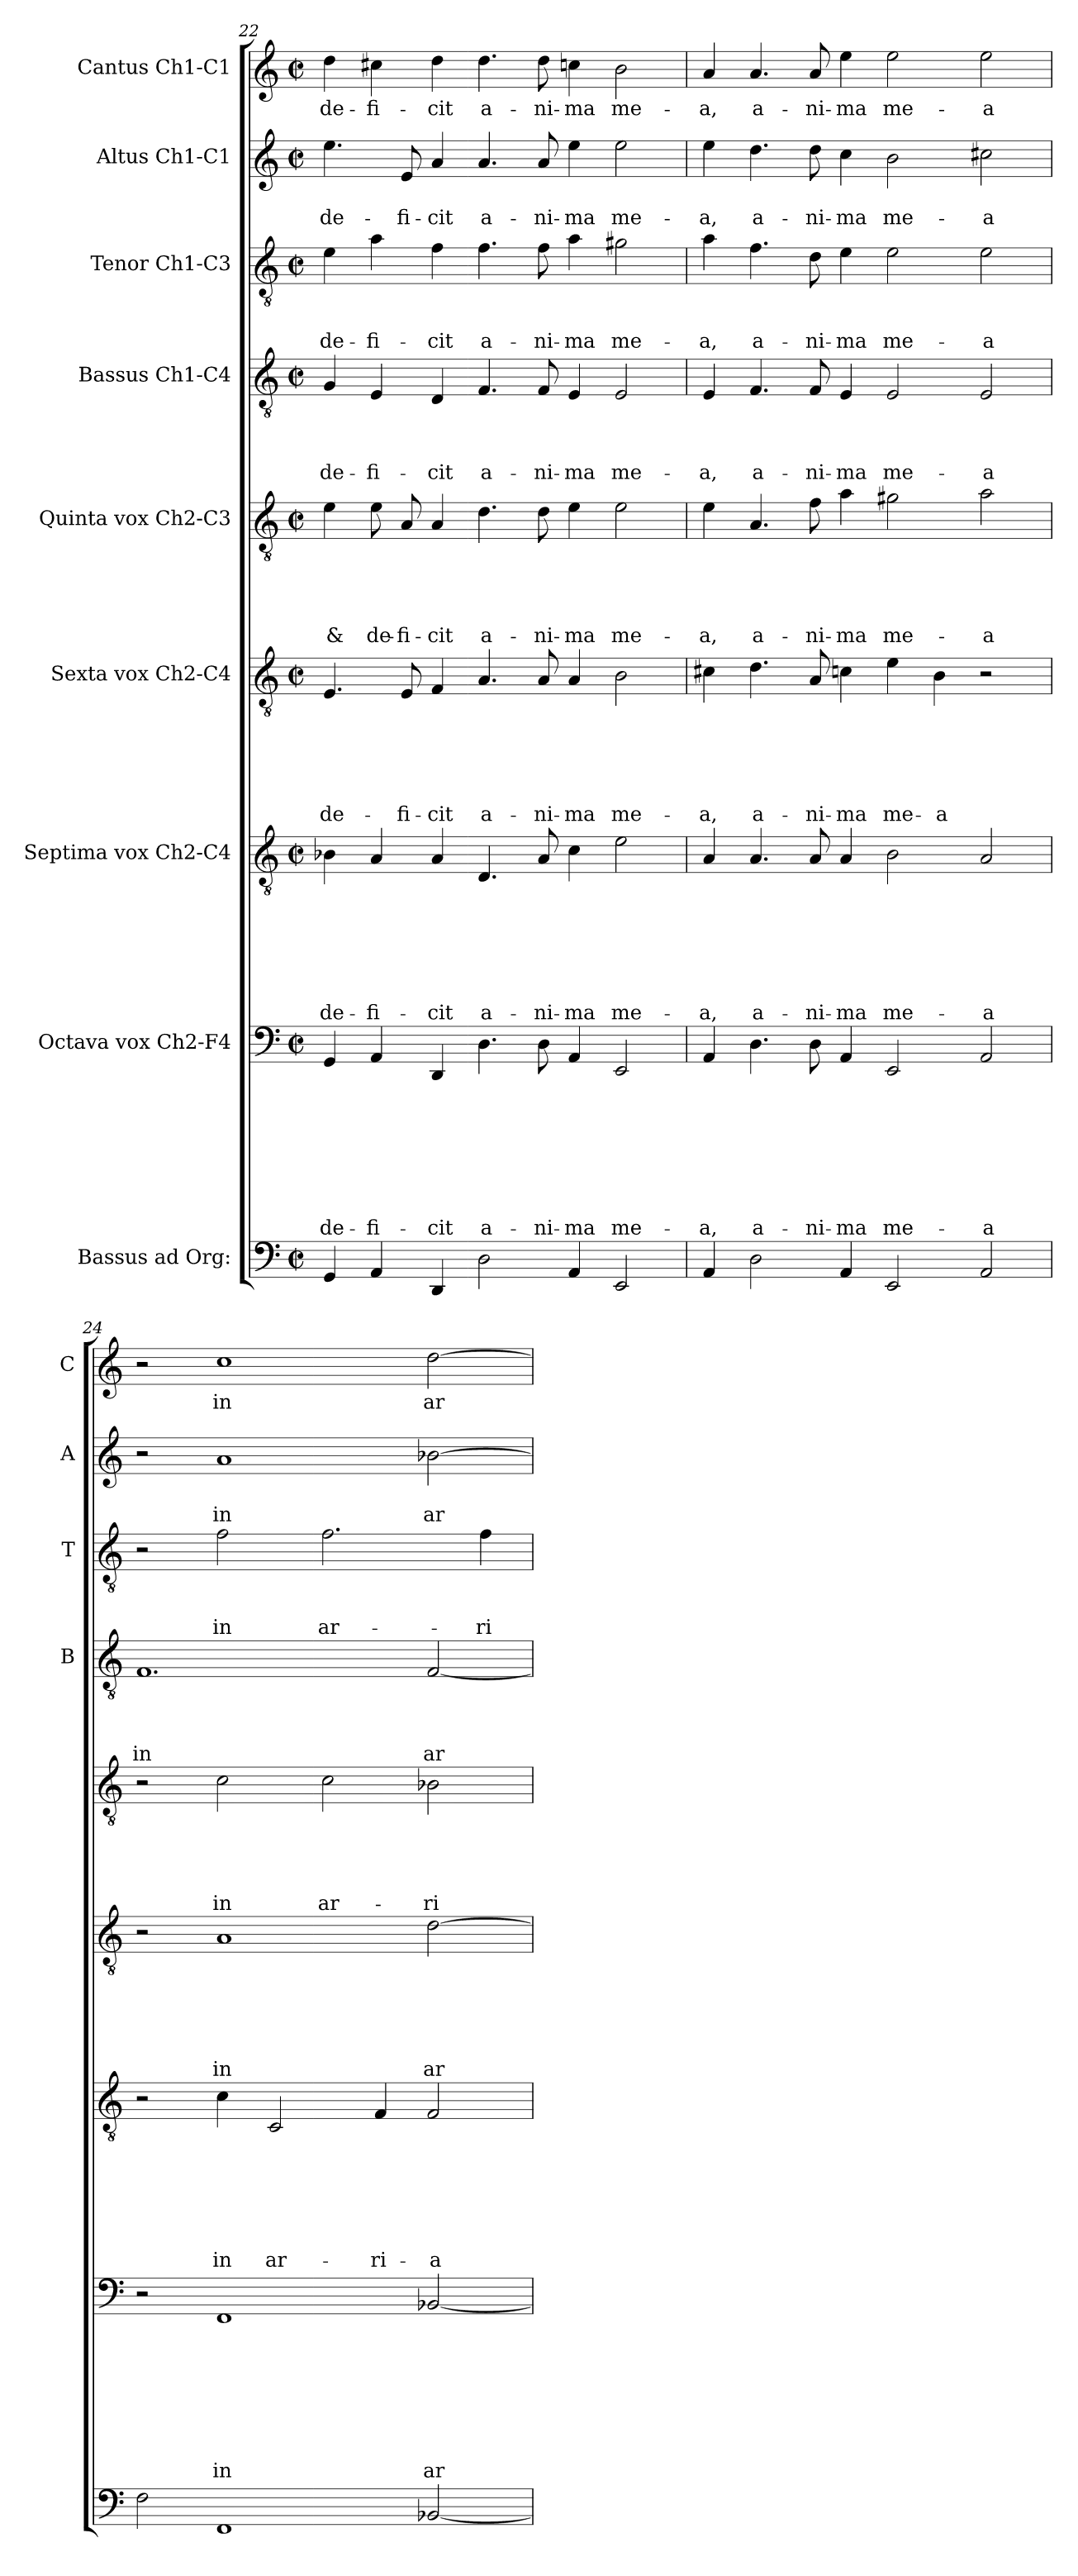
**kern	**kern	**text	**text	**text	**text	**text	**text	**text	**text	**kern	**text	**text	**text	**text	**text	**text	**text	**kern	**text	**text	**text	**text	**text	**text	**kern	**text	**text	**text	**text	**text	**kern	**text	**text	**text	**text	**kern	**text	**text	**text	**kern	**text	**text	**kern	**text
*part9	*part8	*part8	*part8	*part8	*part8	*part8	*part8	*part8	*part8	*part7	*part7	*part7	*part7	*part7	*part7	*part7	*part7	*part6	*part6	*part6	*part6	*part6	*part6	*part6	*part5	*part5	*part5	*part5	*part5	*part5	*part4	*part4	*part4	*part4	*part4	*part3	*part3	*part3	*part3	*part2	*part2	*part2	*part1	*part1
*staff9	*staff8	*staff8	*staff8	*staff8	*staff8	*staff8	*staff8	*staff8	*staff8	*staff7	*staff7	*staff7	*staff7	*staff7	*staff7	*staff7	*staff7	*staff6	*staff6	*staff6	*staff6	*staff6	*staff6	*staff6	*staff5	*staff5	*staff5	*staff5	*staff5	*staff5	*staff4	*staff4	*staff4	*staff4	*staff4	*staff3	*staff3	*staff3	*staff3	*staff2	*staff2	*staff2	*staff1	*staff1
*I"Bassus ad Org:	*I"Octava vox Ch2-F4	*	*	*	*	*	*	*	*	*I"Septima vox Ch2-C4	*	*	*	*	*	*	*	*I"Sexta vox Ch2-C4	*	*	*	*	*	*	*I"Quinta vox Ch2-C3	*	*	*	*	*	*I"Bassus Ch1-C4	*	*	*	*	*I"Tenor Ch1-C3	*	*	*	*I"Altus Ch1-C1	*	*	*I"Cantus Ch1-C1	*
*	*	*	*	*	*	*	*	*	*	*	*	*	*	*	*	*	*	*	*	*	*	*	*	*	*	*	*	*	*	*	*I'B	*	*	*	*	*I'T	*	*	*	*I'A	*	*	*I'C	*
*clefF4	*clefF4	*	*	*	*	*	*	*	*	*clefGv2	*	*	*	*	*	*	*	*clefGv2	*	*	*	*	*	*	*clefGv2	*	*	*	*	*	*clefGv2	*	*	*	*	*clefGv2	*	*	*	*clefG2	*	*	*clefG2	*
*k[]	*k[]	*	*	*	*	*	*	*	*	*k[]	*	*	*	*	*	*	*	*k[]	*	*	*	*	*	*	*k[]	*	*	*	*	*	*k[]	*	*	*	*	*k[]	*	*	*	*k[]	*	*	*k[]	*
*C:	*C:	*	*	*	*	*	*	*	*	*C:	*	*	*	*	*	*	*	*C:	*	*	*	*	*	*	*C:	*	*	*	*	*	*C:	*	*	*	*	*C:	*	*	*	*C:	*	*	*C:	*
*M2/2	*M2/2	*	*	*	*	*	*	*	*	*M2/2	*	*	*	*	*	*	*	*M2/2	*	*	*	*	*	*	*M2/2	*	*	*	*	*	*M2/2	*	*	*	*	*M2/2	*	*	*	*M2/2	*	*	*M2/2	*
*met(c|)	*met(c|)	*	*	*	*	*	*	*	*	*met(c|)	*	*	*	*	*	*	*	*met(c|)	*	*	*	*	*	*	*met(c|)	*	*	*	*	*	*met(c|)	*	*	*	*	*met(c|)	*	*	*	*met(c|)	*	*	*met(c|)	*
=22	=22	=22	=22	=22	=22	=22	=22	=22	=22	=22	=22	=22	=22	=22	=22	=22	=22	=22	=22	=22	=22	=22	=22	=22	=22	=22	=22	=22	=22	=22	=22	=22	=22	=22	=22	=22	=22	=22	=22	=22	=22	=22	=22	=22
!	!	!	!	!	!	!	!	!	!LO:LY:b	!	!	!	!	!	!	!	!LO:LY:b	!	!	!	!	!	!	!LO:LY:b	!	!	!	!	!	!LO:LY:b	!	!	!	!	!LO:LY:b	!	!	!	!LO:LY:b	!	!	!LO:LY:b	!	!LO:LY:b
4GG/	4GG/	.	.	.	.	.	.	.	de-	4B-X\	.	.	.	.	.	.	de-	4.E/	.	.	.	.	.	de-	4e\	.	.	.	.	&	4G/	.	.	.	de-	4e\	.	.	de-	4.ee\	.	de-	4dd\	de-
!	!	!	!	!	!	!	!	!	!LO:LY:b	!	!	!	!	!	!	!	!LO:LY:b	!	!	!	!	!	!	!	!	!	!	!	!	!LO:LY:b	!	!	!	!	!LO:LY:b	!	!	!	!LO:LY:b	!	!	!	!	!LO:LY:b
4AA/	4AA/	.	.	.	.	.	.	.	-fi-	4A/	.	.	.	.	.	.	-fi-	.	.	.	.	.	.	.	8e\	.	.	.	.	de-	4E/	.	.	.	-fi-	4a\	.	.	-fi-	.	.	.	4cc#X\	-fi-
!	!	!	!	!	!	!	!	!	!	!	!	!	!	!	!	!	!	!	!	!	!	!	!	!LO:LY:b	!	!	!	!	!	!LO:LY:b	!	!	!	!	!	!	!	!	!	!	!	!LO:LY:b	!	!
.	.	.	.	.	.	.	.	.	.	.	.	.	.	.	.	.	.	8E/	.	.	.	.	.	-fi-	8A/	.	.	.	.	-fi-	.	.	.	.	.	.	.	.	.	8e/	.	-fi-	.	.
!	!	!	!	!	!	!	!	!	!LO:LY:b	!	!	!	!	!	!	!	!LO:LY:b	!	!	!	!	!	!	!LO:LY:b	!	!	!	!	!	!LO:LY:b	!	!	!	!	!LO:LY:b	!	!	!	!LO:LY:b	!	!	!LO:LY:b	!	!LO:LY:b
4DD/	4DD/	.	.	.	.	.	.	.	-cit	4A/	.	.	.	.	.	.	-cit	4F/	.	.	.	.	.	-cit	4A/	.	.	.	.	-cit	4D/	.	.	.	-cit	4f\	.	.	-cit	4a/	.	-cit	4dd\	-cit
!	!	!	!	!	!	!	!	!	!LO:LY:b	!	!	!	!	!	!	!	!LO:LY:b	!	!	!	!	!	!	!LO:LY:b	!	!	!	!	!	!LO:LY:b	!	!	!	!	!LO:LY:b	!	!	!	!LO:LY:b	!	!	!LO:LY:b	!	!LO:LY:b
2D\	4.D\	.	.	.	.	.	.	.	a-	4.D/	.	.	.	.	.	.	a-	4.A/	.	.	.	.	.	a-	4.d\	.	.	.	.	a-	4.F/	.	.	.	a-	4.f\	.	.	a-	4.a/	.	a-	4.dd\	a-
!	!	!	!	!	!	!	!	!	!LO:LY:b	!	!	!	!	!	!	!	!LO:LY:b	!	!	!	!	!	!	!LO:LY:b	!	!	!	!	!	!LO:LY:b	!	!	!	!	!LO:LY:b	!	!	!	!LO:LY:b	!	!	!LO:LY:b	!	!LO:LY:b
.	8D\	.	.	.	.	.	.	.	-ni-	8A/	.	.	.	.	.	.	-ni-	8A/	.	.	.	.	.	-ni-	8d\	.	.	.	.	-ni-	8F/	.	.	.	-ni-	8f\	.	.	-ni-	8a/	.	-ni-	8dd\	-ni-
!	!	!	!	!	!	!	!	!	!LO:LY:b	!	!	!	!	!	!	!	!LO:LY:b	!	!	!	!	!	!	!LO:LY:b	!	!	!	!	!	!LO:LY:b	!	!	!	!	!LO:LY:b	!	!	!	!LO:LY:b	!	!	!LO:LY:b	!	!LO:LY:b
4AA/	4AA/	.	.	.	.	.	.	.	-ma	4c\	.	.	.	.	.	.	-ma	4A/	.	.	.	.	.	-ma	4e\	.	.	.	.	-ma	4E/	.	.	.	-ma	4a\	.	.	-ma	4ee\	.	-ma	4ccn\	-ma
!	!	!	!	!	!	!	!	!	!LO:LY:b	!	!	!	!	!	!	!	!LO:LY:b	!	!	!	!	!	!	!LO:LY:b	!	!	!	!	!	!LO:LY:b	!	!	!	!	!LO:LY:b	!	!	!	!LO:LY:b	!	!	!LO:LY:b	!	!LO:LY:b
2EE/	2EE/	.	.	.	.	.	.	.	me-	2e\	.	.	.	.	.	.	me-	2B\	.	.	.	.	.	me-	2e\	.	.	.	.	me-	2E/	.	.	.	me-	2g#X\	.	.	me-	2ee\	.	me-	2b\	me-
=23	=23	=23	=23	=23	=23	=23	=23	=23	=23	=23	=23	=23	=23	=23	=23	=23	=23	=23	=23	=23	=23	=23	=23	=23	=23	=23	=23	=23	=23	=23	=23	=23	=23	=23	=23	=23	=23	=23	=23	=23	=23	=23	=23	=23
!	!	!	!	!	!	!	!	!	!LO:LY:b	!	!	!	!	!	!	!	!LO:LY:b	!	!	!	!	!	!	!LO:LY:b	!	!	!	!	!	!LO:LY:b	!	!	!	!	!LO:LY:b	!	!	!	!LO:LY:b	!	!	!LO:LY:b	!	!LO:LY:b
4AA/	4AA/	.	.	.	.	.	.	.	-a,	4A/	.	.	.	.	.	.	-a,	4c#X\	.	.	.	.	.	-a,	4e\	.	.	.	.	-a,	4E/	.	.	.	-a,	4a\	.	.	-a,	4ee\	.	-a,	4a/	-a,
!	!	!	!	!	!	!	!	!	!LO:LY:b	!	!	!	!	!	!	!	!LO:LY:b	!	!	!	!	!	!	!LO:LY:b	!	!	!	!	!	!LO:LY:b	!	!	!	!	!LO:LY:b	!	!	!	!LO:LY:b	!	!	!LO:LY:b	!	!LO:LY:b
2D\	4.D\	.	.	.	.	.	.	.	a-	4.A/	.	.	.	.	.	.	a-	4.d\	.	.	.	.	.	a-	4.A/	.	.	.	.	a-	4.F/	.	.	.	a-	4.f\	.	.	a-	4.dd\	.	a-	4.a/	a-
!	!	!	!	!	!	!	!	!	!LO:LY:b	!	!	!	!	!	!	!	!LO:LY:b	!	!	!	!	!	!	!LO:LY:b	!	!	!	!	!	!LO:LY:b	!	!	!	!	!LO:LY:b	!	!	!	!LO:LY:b	!	!	!LO:LY:b	!	!LO:LY:b
.	8D\	.	.	.	.	.	.	.	-ni-	8A/	.	.	.	.	.	.	-ni-	8A/	.	.	.	.	.	-ni-	8f\	.	.	.	.	-ni-	8F/	.	.	.	-ni-	8d\	.	.	-ni-	8dd\	.	-ni-	8a/	-ni-
!	!	!	!	!	!	!	!	!	!LO:LY:b	!	!	!	!	!	!	!	!LO:LY:b	!	!	!	!	!	!	!LO:LY:b	!	!	!	!	!	!LO:LY:b	!	!	!	!	!LO:LY:b	!	!	!	!LO:LY:b	!	!	!LO:LY:b	!	!LO:LY:b
4AA/	4AA/	.	.	.	.	.	.	.	-ma	4A/	.	.	.	.	.	.	-ma	4cn\	.	.	.	.	.	-ma	4a\	.	.	.	.	-ma	4E/	.	.	.	-ma	4e\	.	.	-ma	4cc\	.	-ma	4ee\	-ma
!	!	!	!	!	!	!	!	!	!LO:LY:b	!	!	!	!	!	!	!	!LO:LY:b	!	!	!	!	!	!	!LO:LY:b	!	!	!	!	!	!LO:LY:b	!	!	!	!	!LO:LY:b	!	!	!	!LO:LY:b	!	!	!LO:LY:b	!	!LO:LY:b
2EE/	2EE/	.	.	.	.	.	.	.	me-	2B\	.	.	.	.	.	.	me-	4e\	.	.	.	.	.	me-	2g#X\	.	.	.	.	me-	2E/	.	.	.	me-	2e\	.	.	me-	2b\	.	me-	2ee\	me-
!	!	!	!	!	!	!	!	!	!	!	!	!	!	!	!	!	!	!	!	!	!	!	!	!LO:LY:b	!	!	!	!	!	!	!	!	!	!	!	!	!	!	!	!	!	!	!	!
.	.	.	.	.	.	.	.	.	.	.	.	.	.	.	.	.	.	4B\	.	.	.	.	.	-a	.	.	.	.	.	.	.	.	.	.	.	.	.	.	.	.	.	.	.	.
!	!	!	!	!	!	!	!	!	!LO:LY:b	!	!	!	!	!	!	!	!LO:LY:b	!	!	!	!	!	!	!	!	!	!	!	!	!LO:LY:b	!	!	!	!	!LO:LY:b	!	!	!	!LO:LY:b	!	!	!LO:LY:b	!	!LO:LY:b
2AA/	2AA/	.	.	.	.	.	.	.	-a	2A/	.	.	.	.	.	.	-a	2r	.	.	.	.	.	.	2a\	.	.	.	.	-a	2E/	.	.	.	-a	2e\	.	.	-a	2cc#X\	.	-a	2ee\	-a
!!LO:LB:g=z
=24	=24	=24	=24	=24	=24	=24	=24	=24	=24	=24	=24	=24	=24	=24	=24	=24	=24	=24	=24	=24	=24	=24	=24	=24	=24	=24	=24	=24	=24	=24	=24	=24	=24	=24	=24	=24	=24	=24	=24	=24	=24	=24	=24	=24
!	!	!	!	!	!	!	!	!	!	!	!	!	!	!	!	!	!	!	!	!	!	!	!	!	!	!	!	!	!	!	!	!	!	!	!LO:LY:b	!	!	!	!	!	!	!	!	!
2F\	2r	.	.	.	.	.	.	.	.	2r	.	.	.	.	.	.	.	2r	.	.	.	.	.	.	2r	.	.	.	.	.	1.F	.	.	.	in	2r	.	.	.	2r	.	.	2r	.
!	!	!	!	!	!	!	!	!	!LO:LY:b	!	!	!	!	!	!	!	!LO:LY:b	!	!	!	!	!	!	!LO:LY:b	!	!	!	!	!	!LO:LY:b	!	!	!	!	!	!	!	!	!LO:LY:b	!	!	!LO:LY:b	!	!LO:LY:b
1FF	1FF	.	.	.	.	.	.	.	in	4c\	.	.	.	.	.	.	in	1A	.	.	.	.	.	in	2c\	.	.	.	.	in	.	.	.	.	.	2f\	.	.	in	1a	.	in	1cc	in
!	!	!	!	!	!	!	!	!	!	!	!	!	!	!	!	!	!LO:LY:b	!	!	!	!	!	!	!	!	!	!	!	!	!	!	!	!	!	!	!	!	!	!	!	!	!	!	!
.	.	.	.	.	.	.	.	.	.	2C/	.	.	.	.	.	.	ar-	.	.	.	.	.	.	.	.	.	.	.	.	.	.	.	.	.	.	.	.	.	.	.	.	.	.	.
!	!	!	!	!	!	!	!	!	!	!	!	!	!	!	!	!	!	!	!	!	!	!	!	!	!	!	!	!	!	!LO:LY:b	!	!	!	!	!	!	!	!	!LO:LY:b	!	!	!	!	!
.	.	.	.	.	.	.	.	.	.	.	.	.	.	.	.	.	.	.	.	.	.	.	.	.	2c\	.	.	.	.	ar-	.	.	.	.	.	2.f\	.	.	ar-	.	.	.	.	.
!	!	!	!	!	!	!	!	!	!	!	!	!	!	!	!	!	!LO:LY:b	!	!	!	!	!	!	!	!	!	!	!	!	!	!	!	!	!	!	!	!	!	!	!	!	!	!	!
.	.	.	.	.	.	.	.	.	.	4F/	.	.	.	.	.	.	-ri-	.	.	.	.	.	.	.	.	.	.	.	.	.	.	.	.	.	.	.	.	.	.	.	.	.	.	.
!	!	!	!	!	!	!	!	!	!LO:LY:b	!	!	!	!	!	!	!	!LO:LY:b	!	!	!	!	!	!	!LO:LY:b	!	!	!	!	!	!LO:LY:b	!	!	!	!	!LO:LY:b	!	!	!	!	!	!	!LO:LY:b	!	!LO:LY:b
[2BB-X/	[2BB-X/	.	.	.	.	.	.	.	ar-	2F/	.	.	.	.	.	.	-a	[2d\	.	.	.	.	.	ar-	2B-X\	.	.	.	.	-ri-	[2F/	.	.	.	ar-	.	.	.	.	[2b-X\	.	ar-	[2dd\	ar-
!	!	!	!	!	!	!	!	!	!	!	!	!	!	!	!	!	!	!	!	!	!	!	!	!	!	!	!	!	!	!	!	!	!	!	!	!	!	!	!LO:LY:b	!	!	!	!	!
.	.	.	.	.	.	.	.	.	.	.	.	.	.	.	.	.	.	.	.	.	.	.	.	.	.	.	.	.	.	.	.	.	.	.	.	4f\	.	.	-ri-	.	.	.	.	.
=	=	=	=	=	=	=	=	=	=	=	=	=	=	=	=	=	=	=	=	=	=	=	=	=	=	=	=	=	=	=	=	=	=	=	=	=	=	=	=	=	=	=	=	=
*-	*-	*-	*-	*-	*-	*-	*-	*-	*-	*-	*-	*-	*-	*-	*-	*-	*-	*-	*-	*-	*-	*-	*-	*-	*-	*-	*-	*-	*-	*-	*-	*-	*-	*-	*-	*-	*-	*-	*-	*-	*-	*-	*-	*-
